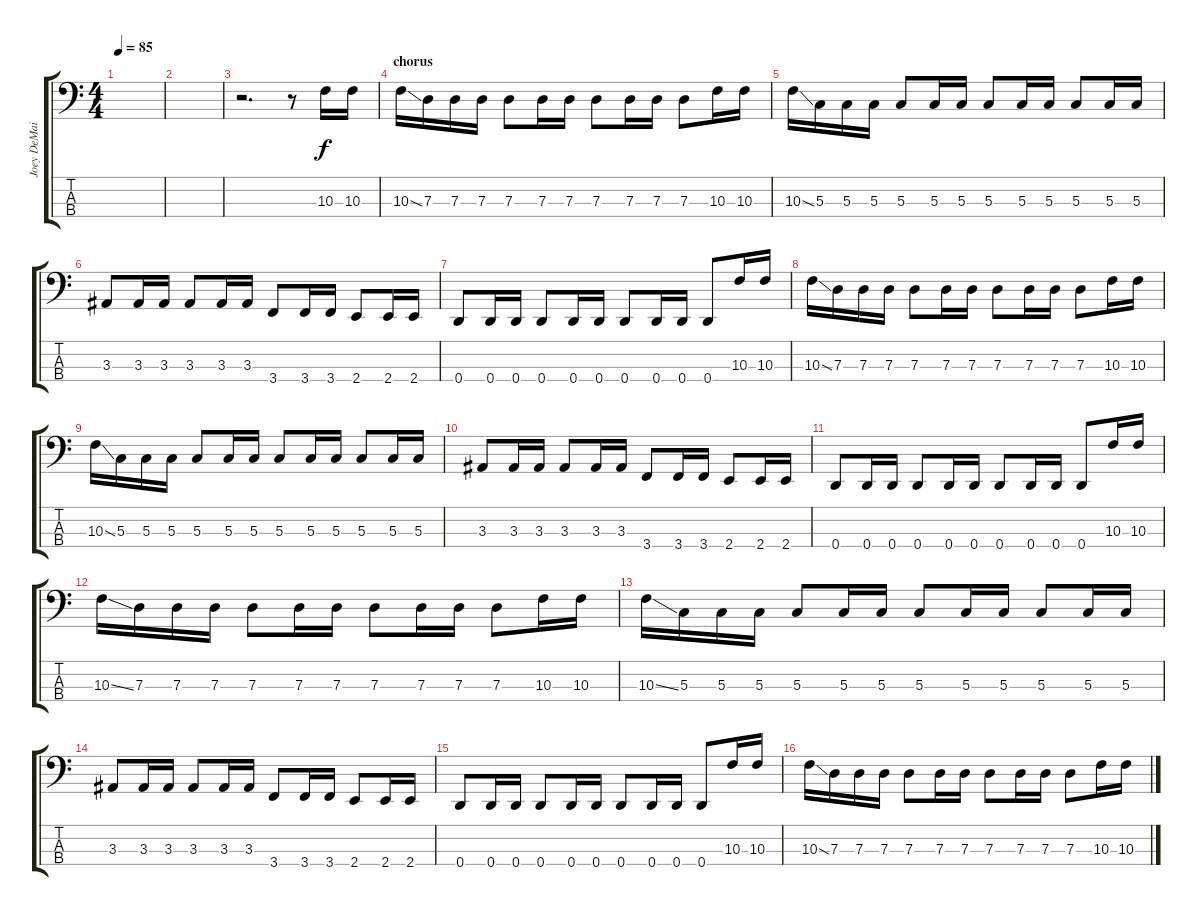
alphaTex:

\track ("Joey DeMaio" "Joey DeMai") {instrument electricbasspick}
\staff {score tabs}
\tuning (F2 C2 G1 D1) {hide}
\ts (4 4)
\tempo 85
\clef f4
\ks c
|
|
r.2{d} r.8 10.3.16 10.3.16 |
\section ("" "chorus")
10.3{ss}.16 7.3.16 7.3.16 7.3.16 7.3.8 7.3.16 7.3.16 7.3.8 7.3.16 7.3.16 7.3.8 10.3.16 10.3.16 |
10.3{ss}.16 5.3.16 5.3.16 5.3.16 5.3.8 5.3.16 5.3.16 5.3.8 5.3.16 5.3.16 5.3.8 5.3.16 5.3.16 |
3.3.8 3.3.16 3.3.16 3.3.8 3.3.16 3.3.16 3.4.8 3.4.16 3.4.16 2.4.8 2.4.16 2.4.16 |
0.4.8 0.4.16 0.4.16 0.4.8 0.4.16 0.4.16 0.4.8 0.4.16 0.4.16 0.4.8 10.3.16 10.3.16 |
10.3{ss}.16 7.3.16 7.3.16 7.3.16 7.3.8 7.3.16 7.3.16 7.3.8 7.3.16 7.3.16 7.3.8 10.3.16 10.3.16 |
10.3{ss}.16 5.3.16 5.3.16 5.3.16 5.3.8 5.3.16 5.3.16 5.3.8 5.3.16 5.3.16 5.3.8 5.3.16 5.3.16 |
3.3.8 3.3.16 3.3.16 3.3.8 3.3.16 3.3.16 3.4.8 3.4.16 3.4.16 2.4.8 2.4.16 2.4.16 |
0.4.8 0.4.16 0.4.16 0.4.8 0.4.16 0.4.16 0.4.8 0.4.16 0.4.16 0.4.8 10.3.16 10.3.16 |
10.3{ss}.16 7.3.16 7.3.16 7.3.16 7.3.8 7.3.16 7.3.16 7.3.8 7.3.16 7.3.16 7.3.8 10.3.16 10.3.16 |
10.3{ss}.16 5.3.16 5.3.16 5.3.16 5.3.8 5.3.16 5.3.16 5.3.8 5.3.16 5.3.16 5.3.8 5.3.16 5.3.16 |
3.3.8 3.3.16 3.3.16 3.3.8 3.3.16 3.3.16 3.4.8 3.4.16 3.4.16 2.4.8 2.4.16 2.4.16 |
0.4.8 0.4.16 0.4.16 0.4.8 0.4.16 0.4.16 0.4.8 0.4.16 0.4.16 0.4.8 10.3.16 10.3.16 |
10.3{ss}.16 7.3.16 7.3.16 7.3.16 7.3.8 7.3.16 7.3.16 7.3.8 7.3.16 7.3.16 7.3.8 10.3.16 10.3.16
